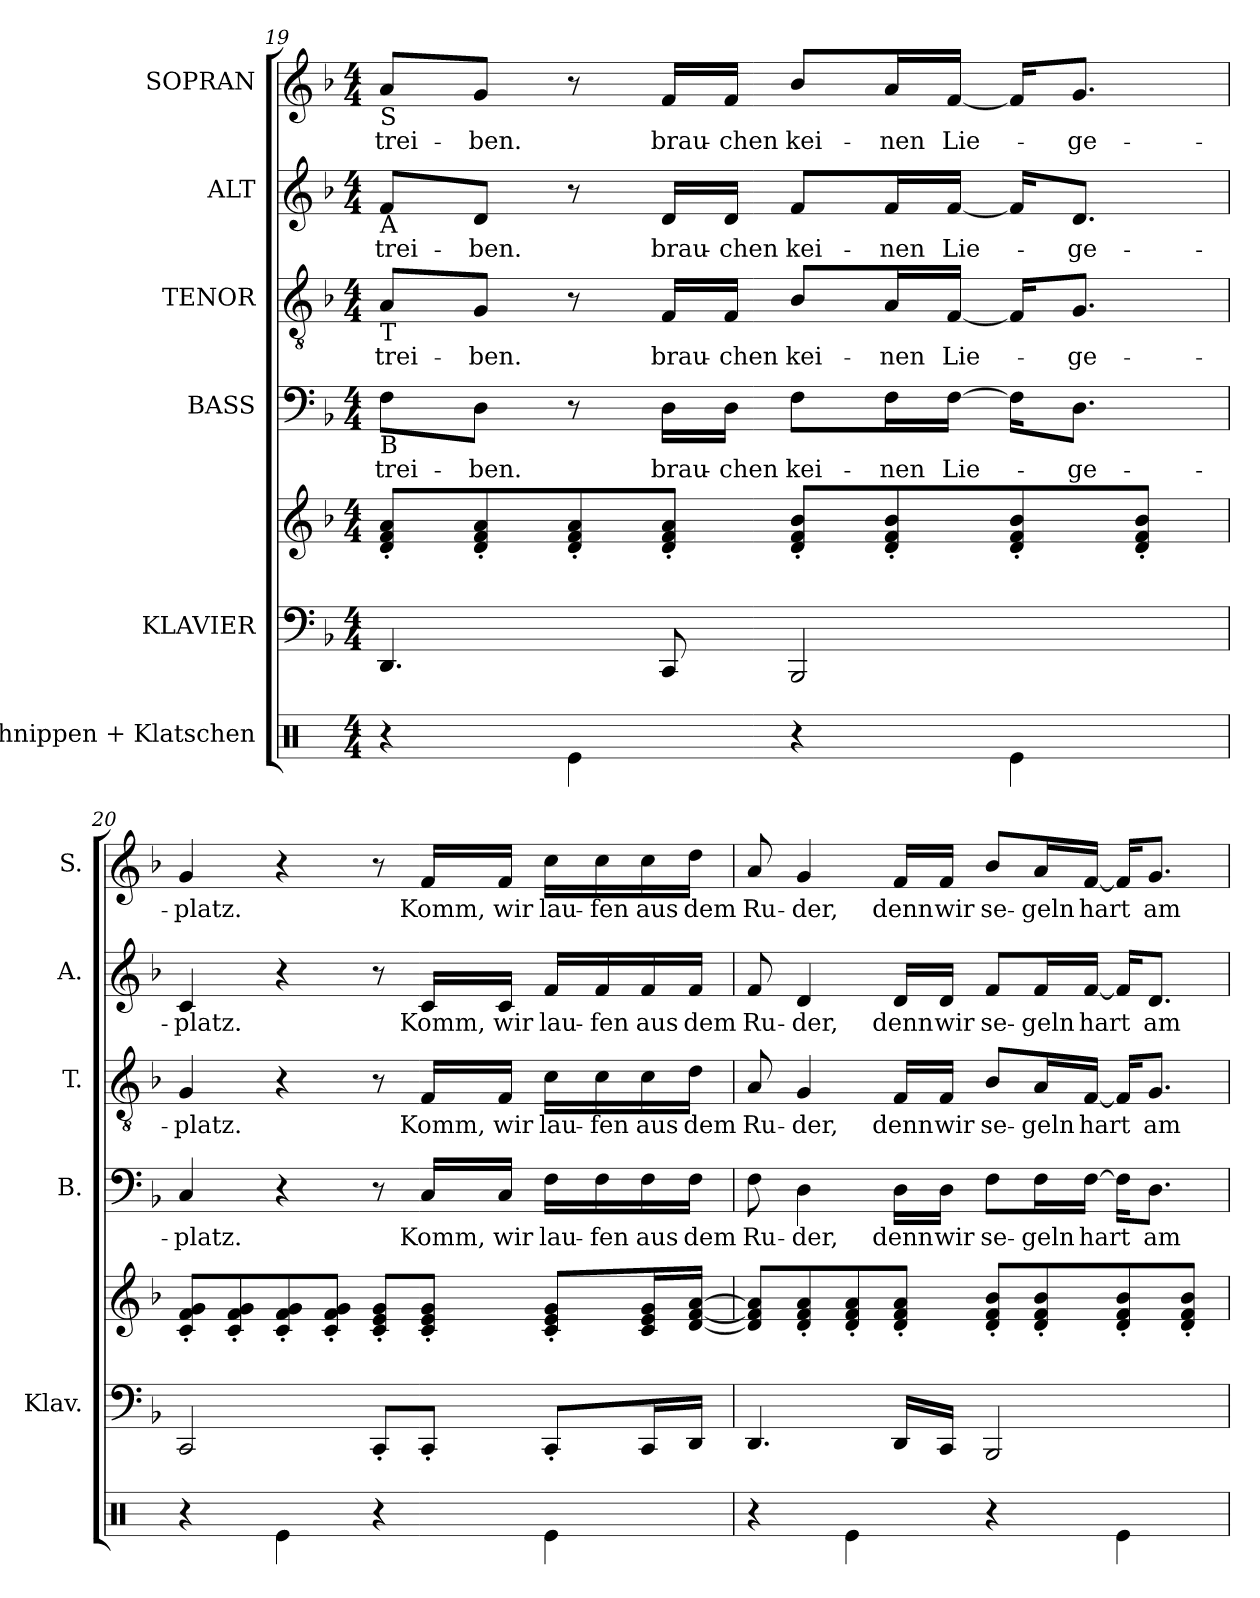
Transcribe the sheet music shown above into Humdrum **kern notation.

**kern	**kern	**kern	**kern	**text	**kern	**text	**kern	**text	**kern	**text
*part6	*part5	*part5	*part4	*part4	*part3	*part3	*part2	*part2	*part1	*part1
*staff7	*staff6	*staff5	*staff4	*staff4	*staff3	*staff3	*staff2	*staff2	*staff1	*staff1
*I"Schnippen + Klatschen	*I"KLAVIER	*	*I"BASS	*	*I"TENOR	*	*I"ALT	*	*I"SOPRAN	*
*	*I'Klav.	*	*I'B.	*	*I'T.	*	*I'A.	*	*I'S.	*
!!LO:LB:g=z
*clefX	*clefF4	*clefG2	*clefF4	*	*clefGv2	*	*clefG2	*	*clefG2	*
*	*	*	*	*	*ITrd7c12	*	*	*	*	*
*k[]	*k[b-]	*k[b-]	*k[b-]	*	*k[b-]	*	*k[b-]	*	*k[b-]	*
*C:	*d:	*d:	*d:	*	*d:	*	*d:	*	*d:	*
*M4/4	*M4/4	*M4/4	*M4/4	*	*M4/4	*	*M4/4	*	*M4/4	*
=19	=19	=19	=19	=19	=19	=19	=19	=19	=19	=19
!	!	!	!	!LO:LY:b:color=#000000	!	!	!	!	!	!
!	!	!	!	!	!	!LO:LY:b:color=#000000	!	!	!	!
!	!	!	!	!	!	!	!	!LO:LY:b:color=#000000	!	!
!	!	!	!	!	!	!	!	!	!LO:TX:b:t=S	!
!	!	!	!	!	!	!	!LO:TX:b:t=A	!	!	!
!	!	!	!	!	!LO:TX:b:t=T	!	!	!	!	!
!	!	!	!LO:TX:b:t=B	!	!	!	!	!	!	!
!	!	!	!	!	!	!	!	!	!	!LO:LY:b:color=#000000
4r	4.DDi/	8di/' 8fi' 8ai'L	8Fi\L	trei-	8AAi/L	trei-	8fi/L	trei-	8ai/L	trei-
!	!	!	!	!LO:LY:b:color=#000000	!	!	!	!	!	!
!	!	!	!	!	!	!LO:LY:b:color=#000000	!	!	!	!
!	!	!	!	!	!	!	!	!LO:LY:b:color=#000000	!	!
!	!	!	!	!	!	!	!	!	!	!LO:LY:b:color=#000000
.	.	8di/' 8fi' 8ai'	8Di\J	-ben.	8GGi/J	-ben.	8di/J	-ben.	8gi/J	-ben.
4Rei\	.	8di/' 8fi' 8ai'	8r	.	8r	.	8r	.	8r	.
!	!	!	!	!LO:LY:b:color=#000000	!	!	!	!	!	!
!	!	!	!	!	!	!LO:LY:b:color=#000000	!	!	!	!
!	!	!	!	!	!	!	!	!LO:LY:b:color=#000000	!	!
!	!	!	!	!	!	!	!	!	!	!LO:LY:b:color=#000000
.	8CCi/	8di/' 8fi' 8ai'J	16Di\LL	brau-	16FFi/LL	brau-	16di/LL	brau-	16fi/LL	brau-
!	!	!	!	!LO:LY:b:color=#000000	!	!	!	!	!	!
!	!	!	!	!	!	!LO:LY:b:color=#000000	!	!	!	!
!	!	!	!	!	!	!	!	!LO:LY:b:color=#000000	!	!
!	!	!	!	!	!	!	!	!	!	!LO:LY:b:color=#000000
.	.	.	16Di\JJ	-chen	16FFi/JJ	-chen	16di/JJ	-chen	16fi/JJ	-chen
!	!	!	!	!LO:LY:b:color=#000000	!	!	!	!	!	!
!	!	!	!	!	!	!LO:LY:b:color=#000000	!	!	!	!
!	!	!	!	!	!	!	!	!LO:LY:b:color=#000000	!	!
!	!	!	!	!	!	!	!	!	!	!LO:LY:b:color=#000000
4r	2BBB-i/	8di/' 8fi' 8b-i'L	8Fi\L	kei-	8BB-i/L	kei-	8fi/L	kei-	8b-i/L	kei-
!	!	!	!	!LO:LY:b:color=#000000	!	!	!	!	!	!
!	!	!	!	!	!	!LO:LY:b:color=#000000	!	!	!	!
!	!	!	!	!	!	!	!	!LO:LY:b:color=#000000	!	!
!	!	!	!	!	!	!	!	!	!	!LO:LY:b:color=#000000
.	.	8di/' 8fi' 8b-i'	16Fi\L	-nen	16AAi/L	-nen	16fi/L	-nen	16ai/L	-nen
!	!	!	!	!LO:LY:b:color=#000000	!	!	!	!	!	!
!	!	!	!	!	!	!LO:LY:b:color=#000000	!	!	!	!
!	!	!	!	!	!	!	!	!LO:LY:b:color=#000000	!	!
!	!	!	!	!	!	!	!	!	!	!LO:LY:b:color=#000000
.	.	.	[>16Fi\JJ	Lie-	[<16FFi/JJ	Lie-	[<16fi/JJ	Lie-	[<16fi/JJ	Lie-
4Rei\	.	8di/' 8fi' 8b-i'	16Fi\KL]	.	16FFi/KL]	.	16fi/KL]	.	16fi/KL]	.
!	!	!	!	!LO:LY:b:color=#000000	!	!	!	!	!	!
!	!	!	!	!	!	!LO:LY:b:color=#000000	!	!	!	!
!	!	!	!	!	!	!	!	!LO:LY:b:color=#000000	!	!
!	!	!	!	!	!	!	!	!	!	!LO:LY:b:color=#000000
.	.	.	8.Di\J	-ge-	8.GGi/J	-ge-	8.di/J	-ge-	8.gi/J	-ge-
.	.	8di/' 8fi' 8b-i'J	.	.	.	.	.	.	.	.
=20	=20	=20	=20	=20	=20	=20	=20	=20	=20	=20
!	!	!	!	!LO:LY:b:color=#000000	!	!	!	!	!	!
!	!	!	!	!	!	!LO:LY:b:color=#000000	!	!	!	!
!	!	!	!	!	!	!	!	!LO:LY:b:color=#000000	!	!
!	!	!	!	!	!	!	!	!	!	!LO:LY:b:color=#000000
4r	2CCi/	8ci/' 8fi' 8gi'L	4Ci/	-platz.	4GGi/	-platz.	4ci/	-platz.	4gi/	-platz.
.	.	8ci/' 8fi' 8gi'	.	.	.	.	.	.	.	.
4Rei\	.	8ci/' 8fi' 8gi'	4r	.	4r	.	4r	.	4r	.
.	.	8ci/' 8fi' 8gi'J	.	.	.	.	.	.	.	.
4r	8CC'i/L	8ci/' 8ei' 8gi'L	8r	.	8r	.	8r	.	8r	.
!	!	!	!	!LO:LY:b:color=#000000	!	!	!	!	!	!
!	!	!	!	!	!	!LO:LY:b:color=#000000	!	!	!	!
!	!	!	!	!	!	!	!	!LO:LY:b:color=#000000	!	!
!	!	!	!	!	!	!	!	!	!	!LO:LY:b:color=#000000
.	8CC'i/J	8ci/' 8ei' 8gi'J	16Ci/LL	Komm,	16FFi/LL	Komm,	16ci/LL	Komm,	16fi/LL	Komm,
!	!	!	!	!LO:LY:b:color=#000000	!	!	!	!	!	!
!	!	!	!	!	!	!LO:LY:b:color=#000000	!	!	!	!
!	!	!	!	!	!	!	!	!LO:LY:b:color=#000000	!	!
!	!	!	!	!	!	!	!	!	!	!LO:LY:b:color=#000000
.	.	.	16Ci/JJ	wir	16FFi/JJ	wir	16ci/JJ	wir	16fi/JJ	wir
!	!	!	!	!LO:LY:b:color=#000000	!	!	!	!	!	!
!	!	!	!	!	!	!LO:LY:b:color=#000000	!	!	!	!
!	!	!	!	!	!	!	!	!LO:LY:b:color=#000000	!	!
!	!	!	!	!	!	!	!	!	!	!LO:LY:b:color=#000000
4Rei\	8CC'i/L	8ci/' 8ei' 8gi'L	16Fi\LL	lau-	16Ci\LL	lau-	16fi/LL	lau-	16cci\LL	lau-
!	!	!	!	!LO:LY:b:color=#000000	!	!	!	!	!	!
!	!	!	!	!	!	!LO:LY:b:color=#000000	!	!	!	!
!	!	!	!	!	!	!	!	!LO:LY:b:color=#000000	!	!
!	!	!	!	!	!	!	!	!	!	!LO:LY:b:color=#000000
.	.	.	16Fi\	-fen	16Ci\	-fen	16fi/	-fen	16cci\	-fen
!	!	!	!	!LO:LY:b:color=#000000	!	!	!	!	!	!
!	!	!	!	!	!	!LO:LY:b:color=#000000	!	!	!	!
!	!	!	!	!	!	!	!	!LO:LY:b:color=#000000	!	!
!	!	!	!	!	!	!	!	!	!	!LO:LY:b:color=#000000
.	16CCi/L	16ci/ 16ei 16giL	16Fi\	aus	16Ci\	aus	16fi/	aus	16cci\	aus
!	!	!	!	!LO:LY:b:color=#000000	!	!	!	!	!	!
!	!	!	!	!	!	!LO:LY:b:color=#000000	!	!	!	!
!	!	!	!	!	!	!	!	!LO:LY:b:color=#000000	!	!
!	!	!	!	!	!	!	!	!	!	!LO:LY:b:color=#000000
.	16DDi/JJ	[<16di/ [<16fi [>16aiJJ	16Fi\JJ	dem	16Di\JJ	dem	16fi/JJ	dem	16ddi\JJ	dem
=21	=21	=21	=21	=21	=21	=21	=21	=21	=21	=21
!	!	!	!	!LO:LY:b:color=#000000	!	!	!	!	!	!
!	!	!	!	!	!	!LO:LY:b:color=#000000	!	!	!	!
!	!	!	!	!	!	!	!	!LO:LY:b:color=#000000	!	!
!	!	!	!	!	!	!	!	!	!	!LO:LY:b:color=#000000
4r	4.DDi/	8di/] 8fi] 8ai]L	8Fi\	Ru-	8AAi/	Ru-	8fi/	Ru-	8ai/	Ru-
!	!	!	!	!LO:LY:b:color=#000000	!	!	!	!	!	!
!	!	!	!	!	!	!LO:LY:b:color=#000000	!	!	!	!
!	!	!	!	!	!	!	!	!LO:LY:b:color=#000000	!	!
!	!	!	!	!	!	!	!	!	!	!LO:LY:b:color=#000000
.	.	8di/' 8fi' 8ai'	4Di\	-der,	4GGi/	-der,	4di/	-der,	4gi/	-der,
4Rei\	.	8di/' 8fi' 8ai'	.	.	.	.	.	.	.	.
!	!	!	!	!LO:LY:b:color=#000000	!	!	!	!	!	!
!	!	!	!	!	!	!LO:LY:b:color=#000000	!	!	!	!
!	!	!	!	!	!	!	!	!LO:LY:b:color=#000000	!	!
!	!	!	!	!	!	!	!	!	!	!LO:LY:b:color=#000000
.	16DDi/LL	8di/' 8fi' 8ai'J	16Di\LL	denn	16FFi/LL	denn	16di/LL	denn	16fi/LL	denn
!	!	!	!	!LO:LY:b:color=#000000	!	!	!	!	!	!
!	!	!	!	!	!	!LO:LY:b:color=#000000	!	!	!	!
!	!	!	!	!	!	!	!	!LO:LY:b:color=#000000	!	!
!	!	!	!	!	!	!	!	!	!	!LO:LY:b:color=#000000
.	16CCi/JJ	.	16Di\JJ	wir	16FFi/JJ	wir	16di/JJ	wir	16fi/JJ	wir
!	!	!	!	!LO:LY:b:color=#000000	!	!	!	!	!	!
!	!	!	!	!	!	!LO:LY:b:color=#000000	!	!	!	!
!	!	!	!	!	!	!	!	!LO:LY:b:color=#000000	!	!
!	!	!	!	!	!	!	!	!	!	!LO:LY:b:color=#000000
4r	2BBB-i/	8di/' 8fi' 8b-i'L	8Fi\L	se-	8BB-i/L	se-	8fi/L	se-	8b-i/L	se-
!	!	!	!	!LO:LY:b:color=#000000	!	!	!	!	!	!
!	!	!	!	!	!	!LO:LY:b:color=#000000	!	!	!	!
!	!	!	!	!	!	!	!	!LO:LY:b:color=#000000	!	!
!	!	!	!	!	!	!	!	!	!	!LO:LY:b:color=#000000
.	.	8di/' 8fi' 8b-i'	16Fi\L	-geln	16AAi/L	-geln	16fi/L	-geln	16ai/L	-geln
!	!	!	!	!LO:LY:b:color=#000000	!	!	!	!	!	!
!	!	!	!	!	!	!LO:LY:b:color=#000000	!	!	!	!
!	!	!	!	!	!	!	!	!LO:LY:b:color=#000000	!	!
!	!	!	!	!	!	!	!	!	!	!LO:LY:b:color=#000000
.	.	.	[>16Fi\JJ	hart	[<16FFi/JJ	hart	[<16fi/JJ	hart	[<16fi/JJ	hart
4Rei\	.	8di/' 8fi' 8b-i'	16Fi\KL]	.	16FFi/KL]	.	16fi/KL]	.	16fi/KL]	.
!	!	!	!	!LO:LY:b:color=#000000	!	!	!	!	!	!
!	!	!	!	!	!	!LO:LY:b:color=#000000	!	!	!	!
!	!	!	!	!	!	!	!	!LO:LY:b:color=#000000	!	!
!	!	!	!	!	!	!	!	!	!	!LO:LY:b:color=#000000
.	.	.	8.Di\J	am	8.GGi/J	am	8.di/J	am	8.gi/J	am
.	.	8di/' 8fi' 8b-i'J	.	.	.	.	.	.	.	.
=	=	=	=	=	=	=	=	=	=	=
*-	*-	*-	*-	*-	*-	*-	*-	*-	*-	*-
